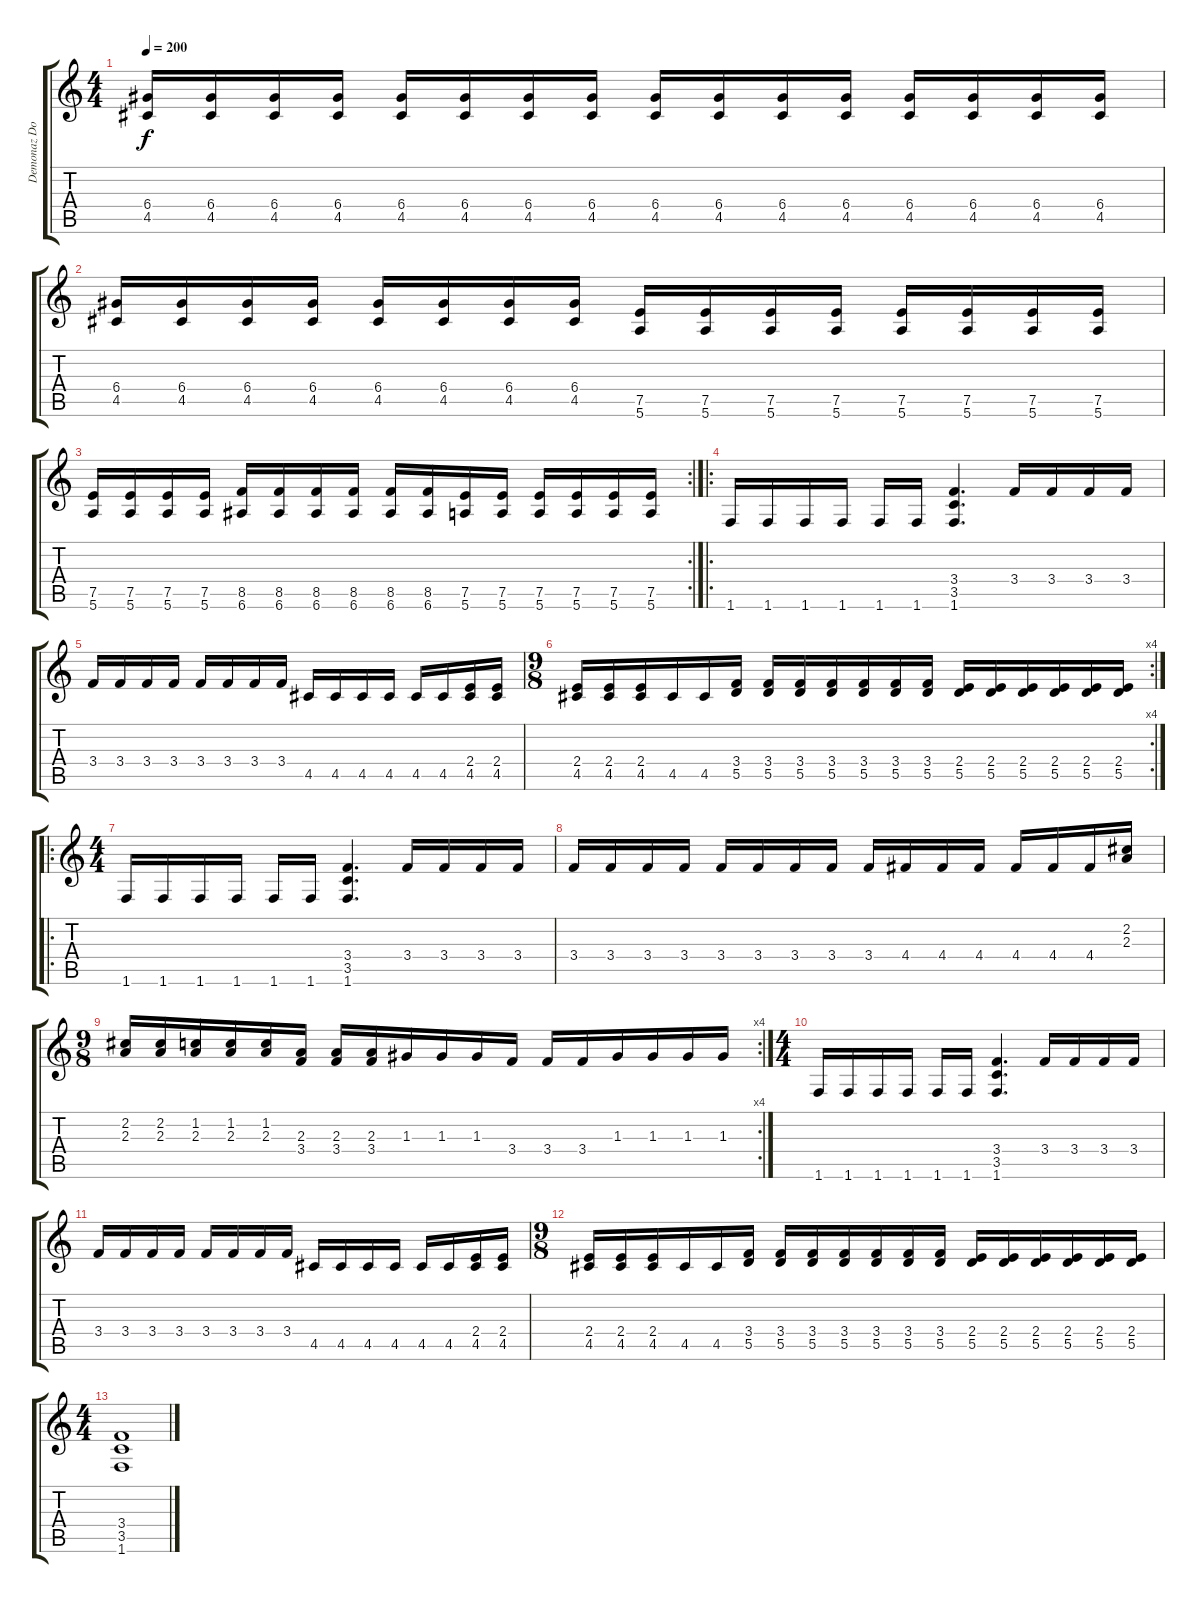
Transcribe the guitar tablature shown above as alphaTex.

\track ("Demonaz Doom Occulta" "Demonaz Do") {instrument distortionguitar}
\staff {score tabs}
\tuning (E4 B3 G3 D3 A2 E2) {hide}
\ts (4 4)
\tempo 200
\clef g2
\ks c
(6.4 4.5).16{dy f} (6.4 4.5).16 (6.4 4.5).16 (6.4 4.5).16 (6.4 4.5).16 (6.4 4.5).16 (6.4 4.5).16 (6.4 4.5).16 (6.4 4.5).16 (6.4 4.5).16 (6.4 4.5).16 (6.4 4.5).16 (6.4 4.5).16 (6.4 4.5).16 (6.4 4.5).16 (6.4 4.5).16 |
(6.4 4.5).16 (6.4 4.5).16 (6.4 4.5).16 (6.4 4.5).16 (6.4 4.5).16 (6.4 4.5).16 (6.4 4.5).16 (6.4 4.5).16 (7.5 5.6).16 (7.5 5.6).16 (7.5 5.6).16 (7.5 5.6).16 (7.5 5.6).16 (7.5 5.6).16 (7.5 5.6).16 (7.5 5.6).16 |
\rc 2
(7.5 5.6).16 (7.5 5.6).16 (7.5 5.6).16 (7.5 5.6).16 (8.5 6.6).16 (8.5 6.6).16 (8.5 6.6).16 (8.5 6.6).16 (8.5 6.6).16 (8.5 6.6).16 (7.5 5.6).16 (7.5 5.6).16 (7.5 5.6).16 (7.5 5.6).16 (7.5 5.6).16 (7.5 5.6).16 |
\ro
1.6.16 1.6.16 1.6.16 1.6.16 1.6.16 1.6.16 (3.4 3.5 1.6).4{d} 3.4.16 3.4.16 3.4.16 3.4.16 |
3.4.16 3.4.16 3.4.16 3.4.16 3.4.16 3.4.16 3.4.16 3.4.16 4.5.16 4.5.16 4.5.16 4.5.16 4.5.16 4.5.16 (2.4 4.5).16 (2.4 4.5).16 |
\rc 4
\ts (9 8)
(2.4 4.5).16 (2.4 4.5).16 (2.4 4.5).16 4.5.16 4.5.16 (3.4 5.5).16 (3.4 5.5).16 (3.4 5.5).16 (3.4 5.5).16 (3.4 5.5).16 (3.4 5.5).16 (3.4 5.5).16 (2.4 5.5).16 (2.4 5.5).16 (2.4 5.5).16 (2.4 5.5).16 (2.4 5.5).16 (2.4 5.5).16 |
\ro
\ts (4 4)
1.6.16 1.6.16 1.6.16 1.6.16 1.6.16 1.6.16 (3.4 3.5 1.6).4{d} 3.4.16 3.4.16 3.4.16 3.4.16 |
3.4.16 3.4.16 3.4.16 3.4.16 3.4.16 3.4.16 3.4.16 3.4.16 3.4.16 4.4.16 4.4.16 4.4.16 4.4.16 4.4.16 4.4.16 (2.2 2.3).16 |
\rc 4
\ts (9 8)
(2.2 2.3).16 (2.2 2.3).16 (1.2 2.3).16 (1.2 2.3).16 (1.2 2.3).16 (2.3 3.4).16 (2.3 3.4).16 (2.3 3.4).16 1.3.16 1.3.16 1.3.16 3.4.16 3.4.16 3.4.16 1.3.16 1.3.16 1.3.16 1.3.16 |
\ts (4 4)
1.6.16 1.6.16 1.6.16 1.6.16 1.6.16 1.6.16 (3.4 3.5 1.6).4{d} 3.4.16 3.4.16 3.4.16 3.4.16 |
3.4.16 3.4.16 3.4.16 3.4.16 3.4.16 3.4.16 3.4.16 3.4.16 4.5.16 4.5.16 4.5.16 4.5.16 4.5.16 4.5.16 (2.4 4.5).16 (2.4 4.5).16 |
\ts (9 8)
(2.4 4.5).16 (2.4 4.5).16 (2.4 4.5).16 4.5.16 4.5.16 (3.4 5.5).16 (3.4 5.5).16 (3.4 5.5).16 (3.4 5.5).16 (3.4 5.5).16 (3.4 5.5).16 (3.4 5.5).16 (2.4 5.5).16 (2.4 5.5).16 (2.4 5.5).16 (2.4 5.5).16 (2.4 5.5).16 (2.4 5.5).16 |
\ts (4 4)
(3.4 3.5 1.6).1
